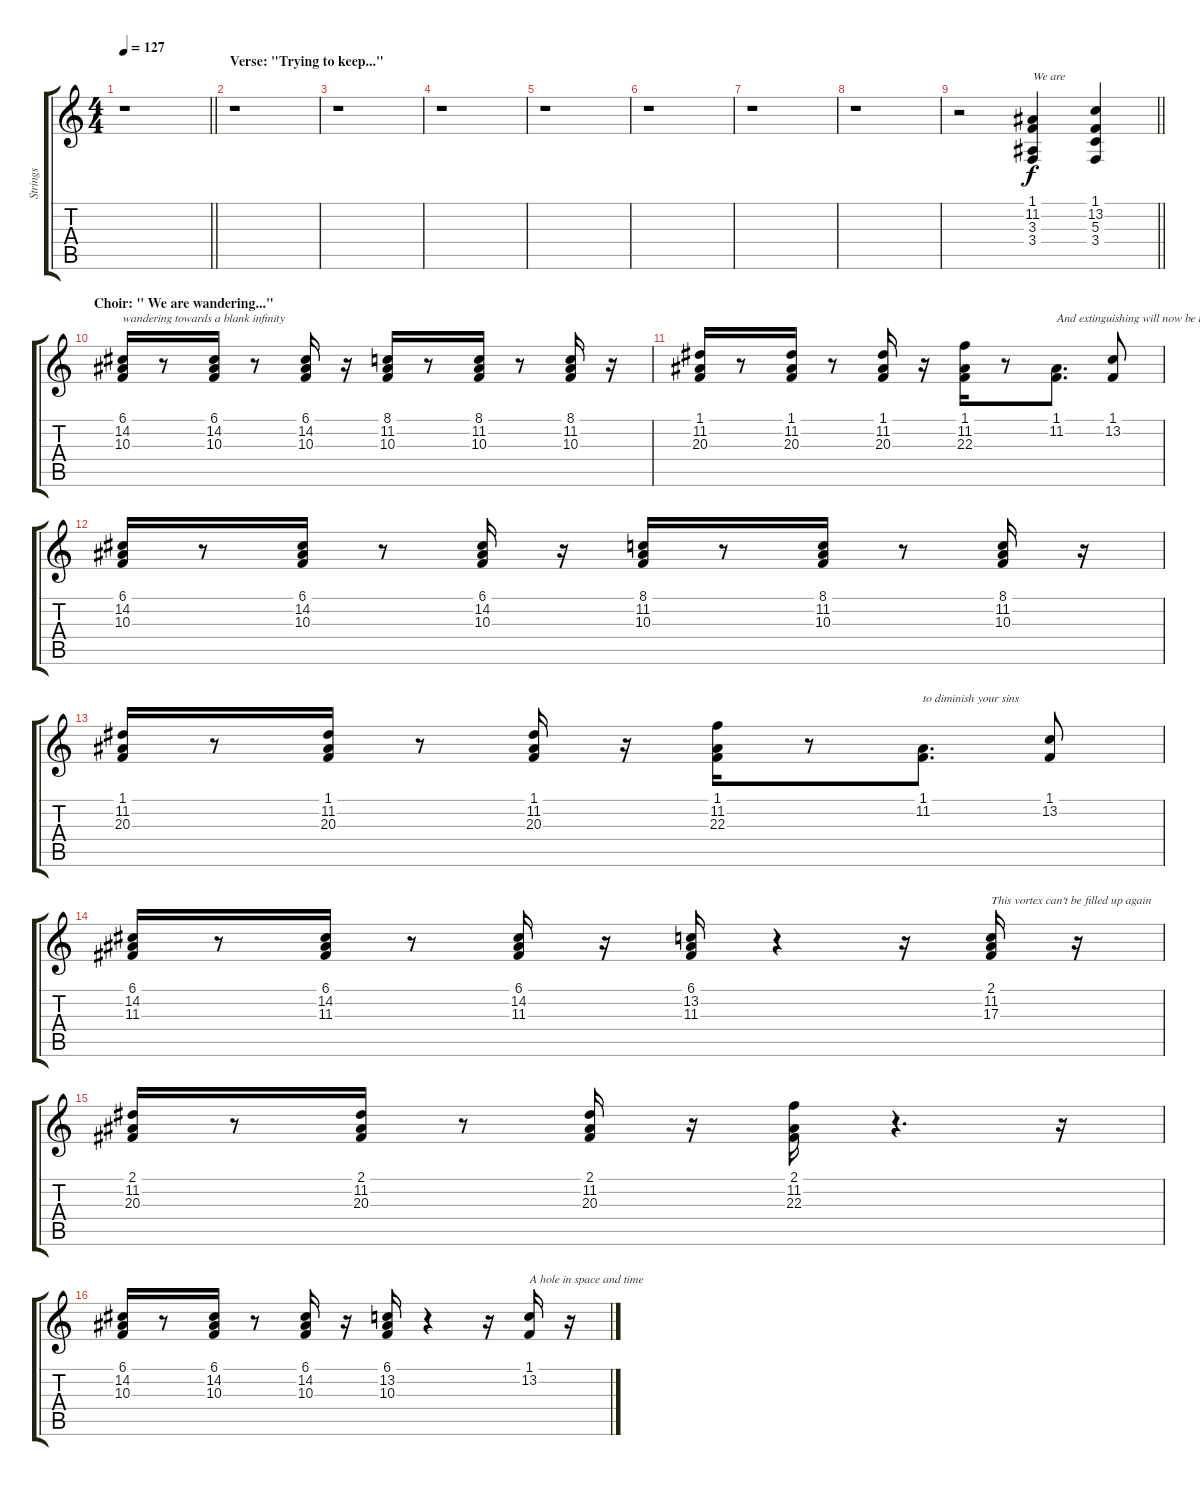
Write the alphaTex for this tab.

\track ("Strings" "Strings") {instrument piccolo}
\staff {score tabs}
\tuning (E4 B3 G3 D3 A2 E2) {hide}
\ts (4 4)
\tempo 127
\clef g2
\barLineRight lightlight
\ks c
r.1{dy f} |
\section ("" "Verse: \"Trying to keep...\"")
r.1 |
r.1 |
r.1 |
r.1 |
r.1 |
r.1 |
r.1 |
\barLineRight lightlight
r.2{volume 16 instrument choiraahs} (1.1 11.2 3.3 3.4).4{txt "We are"} (1.1 13.2 5.3 3.4).4 |
\section ("" "Choir: \" We are wandering...\"")
(6.1 14.2 10.3).16{txt "wandering towards a blank infinity"} r.8 (6.1 14.2 10.3).16 r.8 (6.1 14.2 10.3).16 r.16 (8.1 11.2 10.3).16 r.8 (8.1 11.2 10.3).16 r.8 (8.1 11.2 10.3).16 r.16 |
(1.1 11.2 20.3).16 r.8 (1.1 11.2 20.3).16 r.8 (1.1 11.2 20.3).16 r.16 (1.1 11.2 22.3).16 r.8 (1.1 11.2).8{d txt "And extinguishing will now be the only way"} (1.1 13.2).8 |
(6.1 14.2 10.3).16 r.8 (6.1 14.2 10.3).16 r.8 (6.1 14.2 10.3).16 r.16 (8.1 11.2 10.3).16 r.8 (8.1 11.2 10.3).16 r.8 (8.1 11.2 10.3).16 r.16 |
(1.1 11.2 20.3).16 r.8 (1.1 11.2 20.3).16 r.8 (1.1 11.2 20.3).16 r.16 (1.1 11.2 22.3).16 r.8 (1.1 11.2).8{d txt "to diminish your sins"} (1.1 13.2).8 |
(6.1 14.2 11.3).16 r.8 (6.1 14.2 11.3).16 r.8 (6.1 14.2 11.3).16 r.16 (6.1 13.2 11.3).16 r.4 r.16 (2.1 11.2 17.3).16{txt "This vortex can't be filled up again"} r.16 |
(2.1 11.2 20.3).16 r.8 (2.1 11.2 20.3).16 r.8 (2.1 11.2 20.3).16 r.16 (2.1 11.2 22.3).16 r.4{d} r.16 |
(6.1 14.2 10.3).16 r.8 (6.1 14.2 10.3).16 r.8 (6.1 14.2 10.3).16 r.16 (6.1 13.2 10.3).16 r.4 r.16 (1.1 13.2).16{txt "A hole in space and time"} r.16
